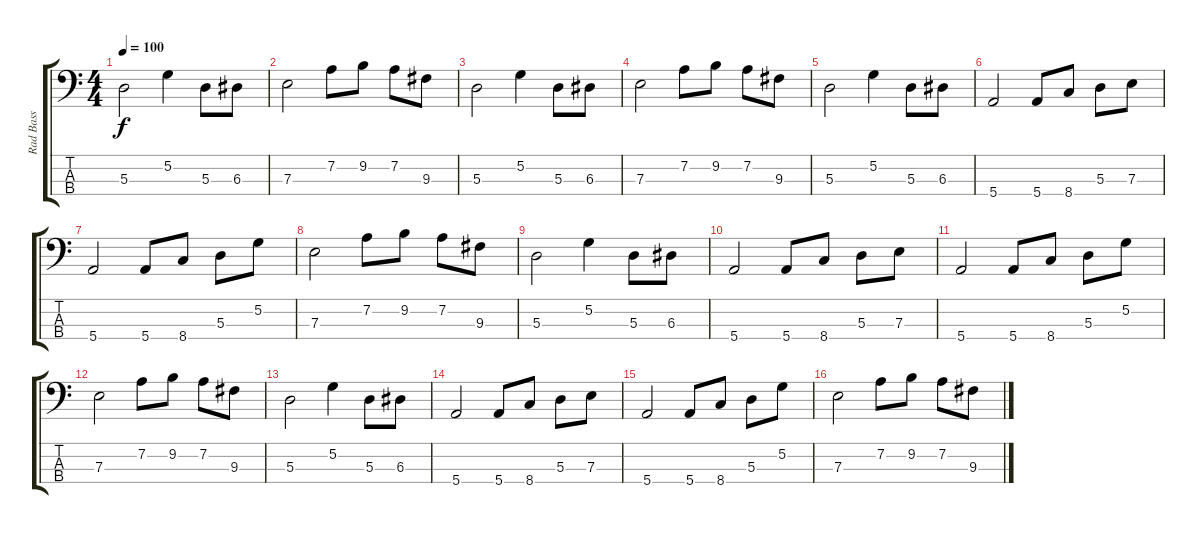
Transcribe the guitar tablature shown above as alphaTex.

\track ("Rad Bass" "Rad Bass") {instrument electricbassfinger}
\staff {score tabs}
\tuning (G2 D2 A1 E1) {hide}
\ts (4 4)
\tempo 100
\clef f4
\ks c
5.3.2{dy f} 5.2.4 5.3.8 6.3.8 |
7.3.2 7.2.8 9.2.8 7.2.8 9.3.8 |
5.3.2 5.2.4 5.3.8 6.3.8 |
7.3.2 7.2.8 9.2.8 7.2.8 9.3.8 |
5.3.2 5.2.4 5.3.8 6.3.8 |
5.4.2 5.4.8 8.4.8 5.3.8 7.3.8 |
5.4.2 5.4.8 8.4.8 5.3.8 5.2.8 |
7.3.2 7.2.8 9.2.8 7.2.8 9.3.8 |
5.3.2 5.2.4 5.3.8 6.3.8 |
5.4.2 5.4.8 8.4.8 5.3.8 7.3.8 |
5.4.2 5.4.8 8.4.8 5.3.8 5.2.8 |
7.3.2 7.2.8 9.2.8 7.2.8 9.3.8 |
5.3.2 5.2.4 5.3.8 6.3.8 |
5.4.2 5.4.8 8.4.8 5.3.8 7.3.8 |
5.4.2 5.4.8 8.4.8 5.3.8 5.2.8 |
7.3.2 7.2.8 9.2.8 7.2.8 9.3.8
